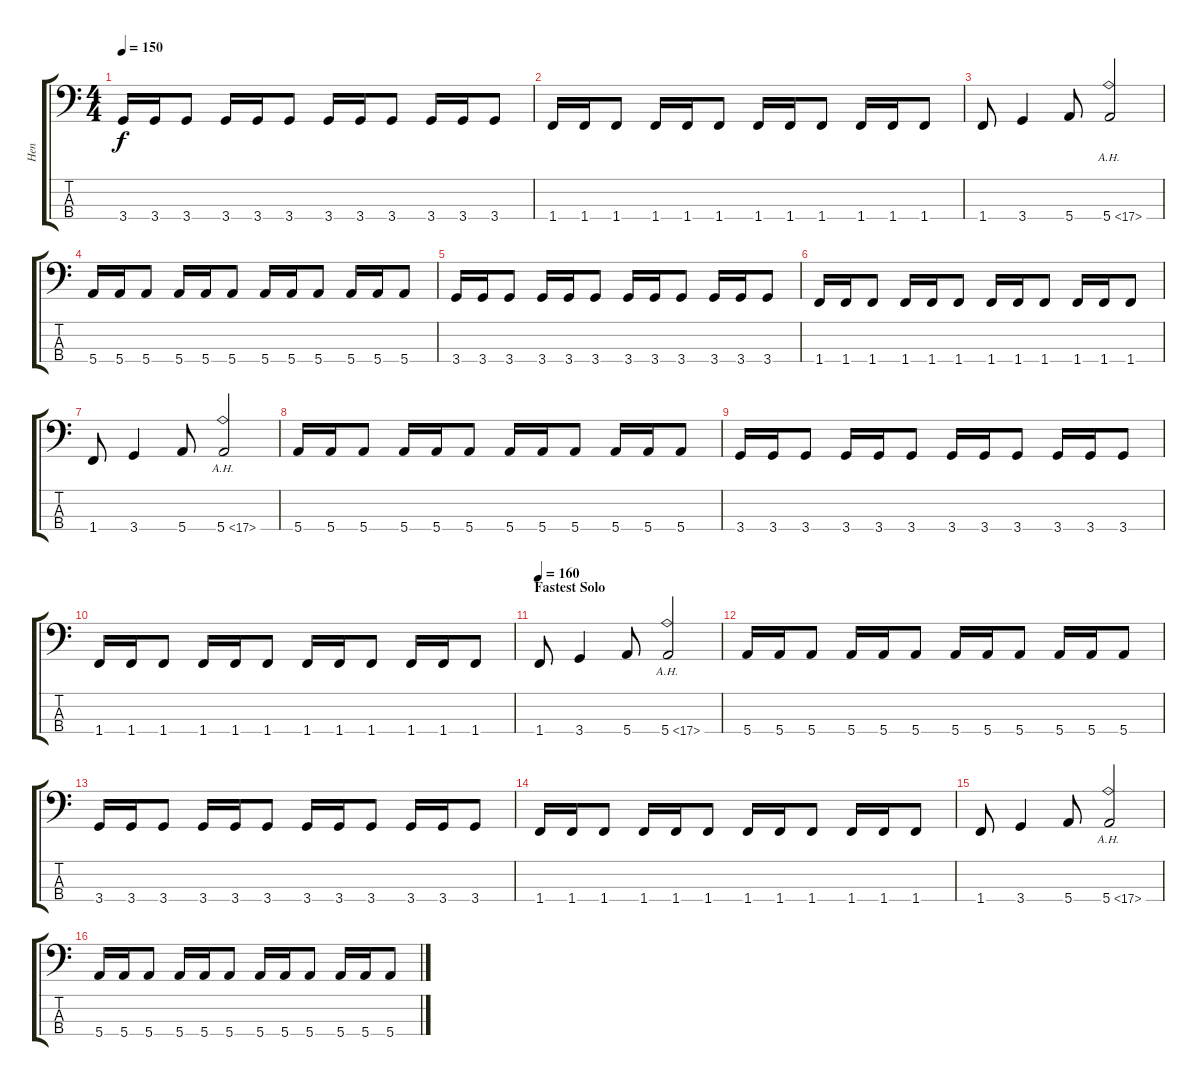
\track ("Hen" "Hen") {instrument electricbassfinger}
\staff {score tabs}
\tuning (G2 D2 A1 E1) {hide}
\ts (4 4)
\tempo 150
\clef f4
\ks c
3.4.16{dy f} 3.4.16 3.4.8 3.4.16 3.4.16 3.4.8 3.4.16 3.4.16 3.4.8 3.4.16 3.4.16 3.4.8 |
1.4.16 1.4.16 1.4.8 1.4.16 1.4.16 1.4.8 1.4.16 1.4.16 1.4.8 1.4.16 1.4.16 1.4.8 |
1.4.8 3.4.4 5.4.8 5.4{ah 12}.2 |
5.4.16 5.4.16 5.4.8 5.4.16 5.4.16 5.4.8 5.4.16 5.4.16 5.4.8 5.4.16 5.4.16 5.4.8 |
3.4.16 3.4.16 3.4.8 3.4.16 3.4.16 3.4.8 3.4.16 3.4.16 3.4.8 3.4.16 3.4.16 3.4.8 |
1.4.16 1.4.16 1.4.8 1.4.16 1.4.16 1.4.8 1.4.16 1.4.16 1.4.8 1.4.16 1.4.16 1.4.8 |
1.4.8 3.4.4 5.4.8 5.4{ah 12}.2 |
5.4.16 5.4.16 5.4.8 5.4.16 5.4.16 5.4.8 5.4.16 5.4.16 5.4.8 5.4.16 5.4.16 5.4.8 |
3.4.16 3.4.16 3.4.8 3.4.16 3.4.16 3.4.8 3.4.16 3.4.16 3.4.8 3.4.16 3.4.16 3.4.8 |
1.4.16 1.4.16 1.4.8 1.4.16 1.4.16 1.4.8 1.4.16 1.4.16 1.4.8 1.4.16 1.4.16 1.4.8 |
\section ("" "Fastest Solo")
\tempo 160
1.4.8 3.4.4 5.4.8 5.4{ah 12}.2 |
5.4.16 5.4.16 5.4.8 5.4.16 5.4.16 5.4.8 5.4.16 5.4.16 5.4.8 5.4.16 5.4.16 5.4.8 |
3.4.16 3.4.16 3.4.8 3.4.16 3.4.16 3.4.8 3.4.16 3.4.16 3.4.8 3.4.16 3.4.16 3.4.8 |
1.4.16 1.4.16 1.4.8 1.4.16 1.4.16 1.4.8 1.4.16 1.4.16 1.4.8 1.4.16 1.4.16 1.4.8 |
1.4.8 3.4.4 5.4.8 5.4{ah 12}.2 |
5.4.16 5.4.16 5.4.8 5.4.16 5.4.16 5.4.8 5.4.16 5.4.16 5.4.8 5.4.16 5.4.16 5.4.8
